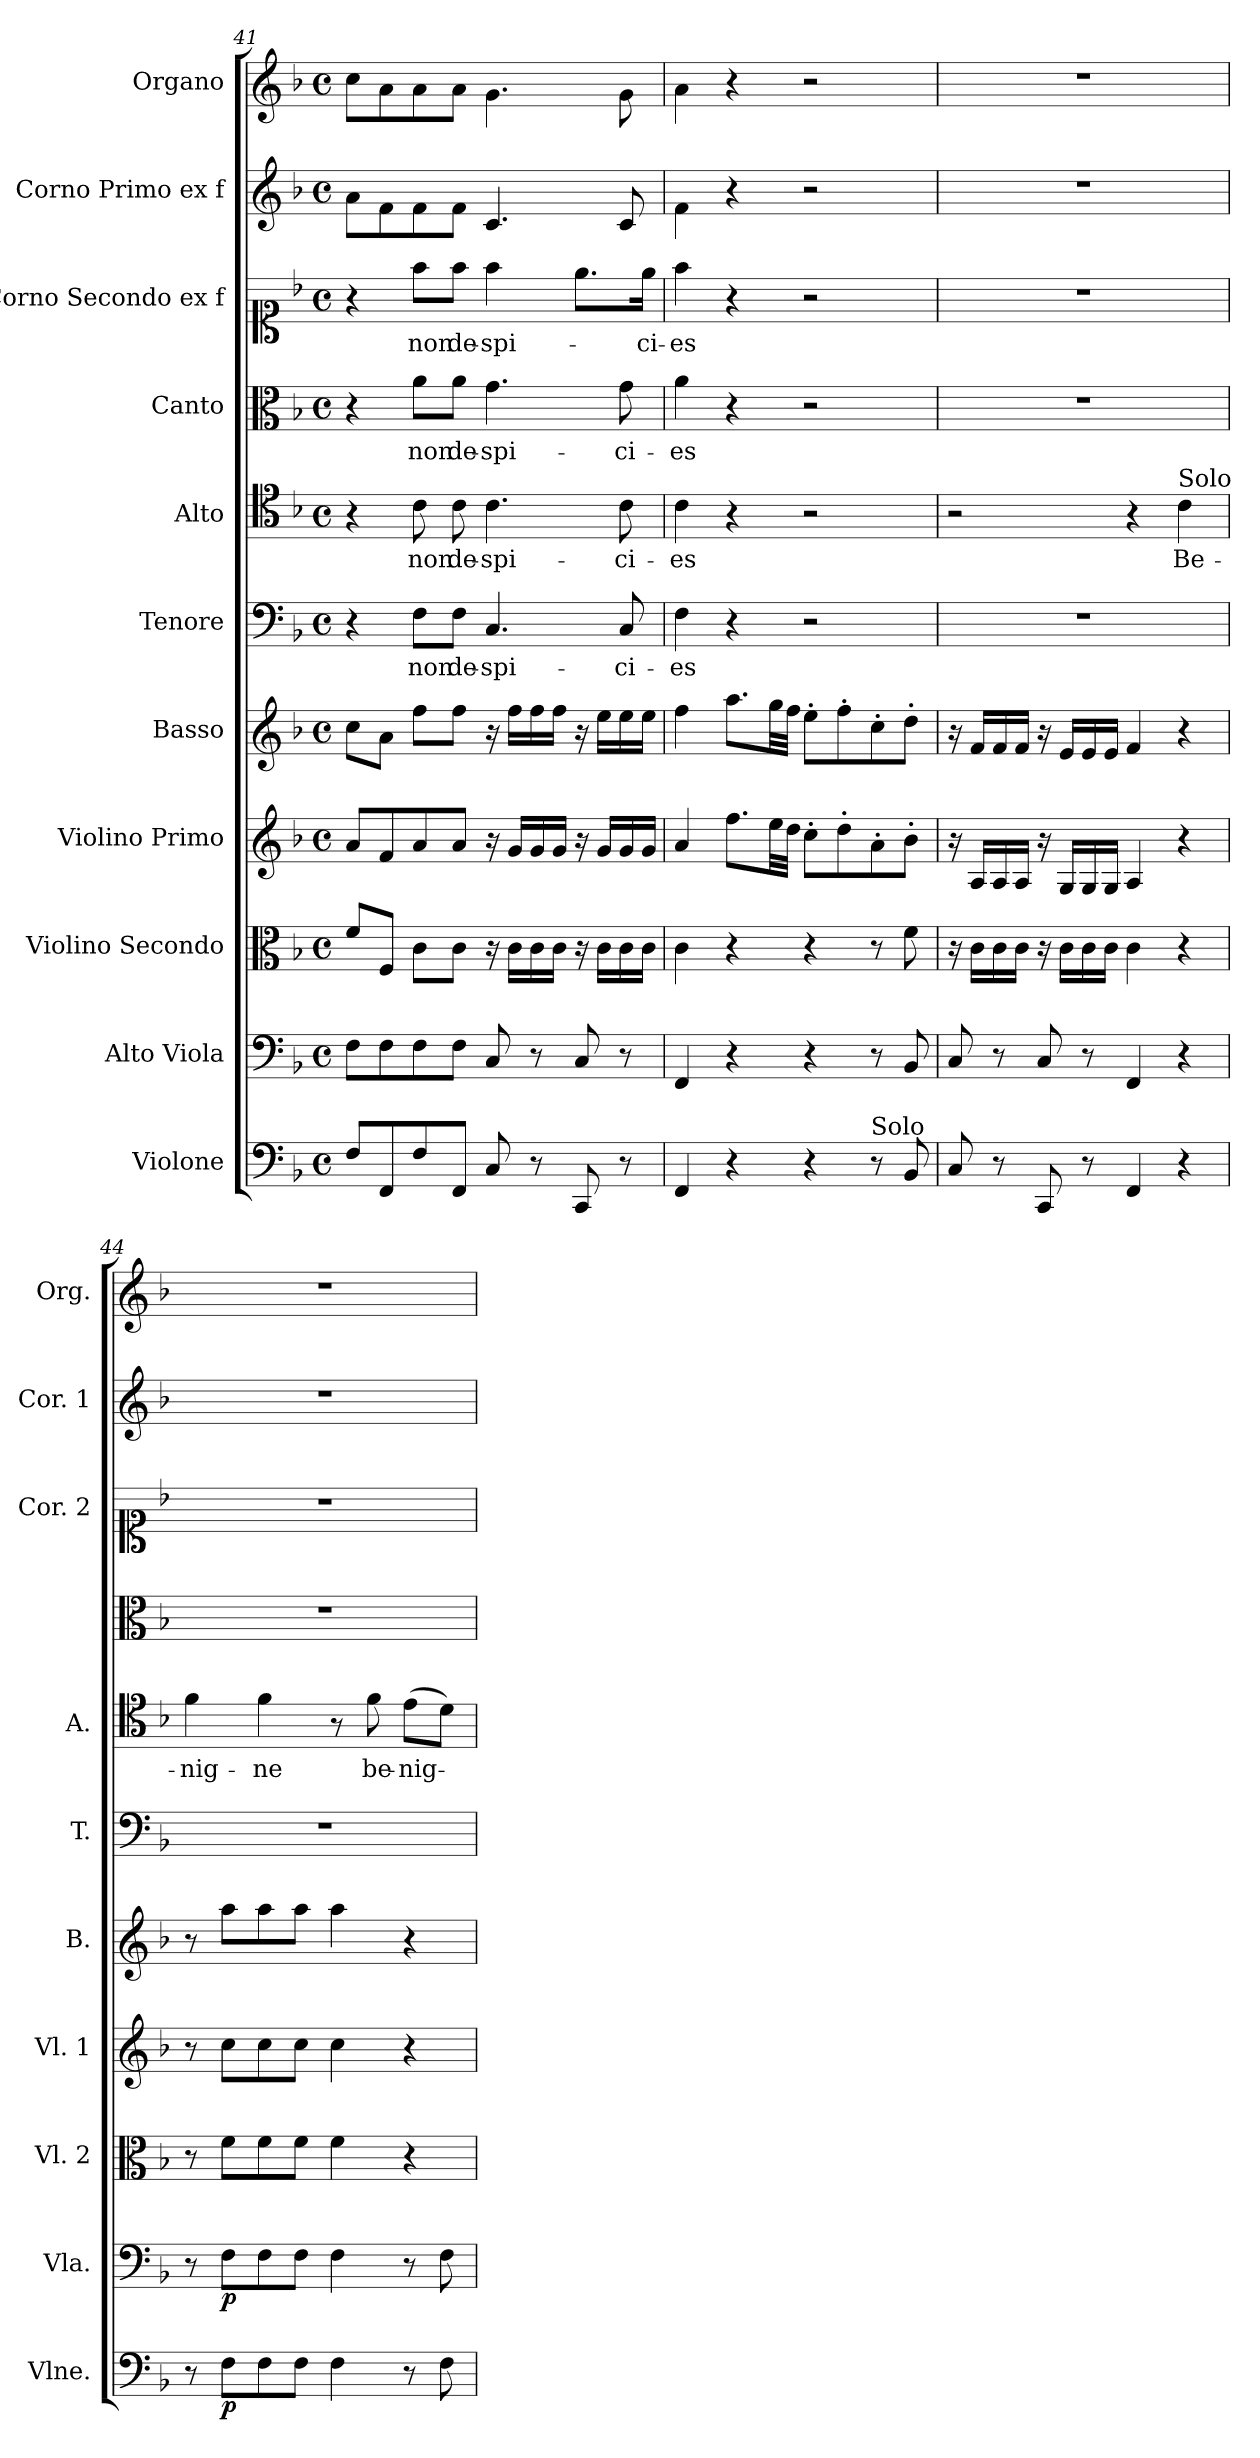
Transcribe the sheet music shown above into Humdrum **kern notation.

**kern	**dynam	**kern	**dynam	**kern	**kern	**kern	**kern	**text	**kern	**text	**kern	**text	**kern	**text	**kern	**kern
*part11	*part11	*part10	*part10	*part9	*part8	*part7	*part6	*part6	*part5	*part5	*part4	*part4	*part3	*part3	*part2	*part1
*staff11	*staff11	*staff10	*staff10	*staff9	*staff8	*staff7	*staff6	*staff6	*staff5	*staff5	*staff4	*staff4	*staff3	*staff3	*staff2	*staff1
*I"Violone	*	*I"Alto Viola	*	*I"Violino Secondo	*I"Violino Primo	*I"Basso	*I"Tenore	*	*I"Alto	*	*I"Canto	*	*I"Corno Secondo ex f	*	*I"Corno Primo ex f	*I"Organo
*I'Vlne.	*	*I'Vla.	*	*I'Vl. 2	*I'Vl. 1	*I'B.	*I'T.	*	*I'A.	*	*	*	*I'Cor. 2	*	*I'Cor. 1	*I'Org.
*clefF4	*	*clefF4	*	*clefC3	*clefG2	*clefG2	*clefF4	*	*clefC4	*	*clefC3	*	*clefC1	*	*clefG2	*clefG2
*	*	*ITrd7c12	*	*	*	*	*	*	*	*	*	*	*	*	*ITrd0c7	*ITrd0c7
*k[b-]	*	*k[b-]	*	*k[b-]	*k[b-]	*k[b-]	*k[b-]	*	*k[b-]	*	*k[b-]	*	*k[b-]	*	*k[b-]	*k[b-]
*M4/4	*	*M4/4	*	*M4/4	*M4/4	*M4/4	*M4/4	*	*M4/4	*	*M4/4	*	*M4/4	*	*M4/4	*M4/4
*met(c)	*	*met(c)	*	*met(c)	*met(c)	*met(c)	*met(c)	*	*met(c)	*	*met(c)	*	*met(c)	*	*met(c)	*met(c)
=41	=41	=41	=41	=41	=41	=41	=41	=41	=41	=41	=41	=41	=41	=41	=41	=41
8F/L	.	8FF\L	.	8f/L	8a/L	8cc\L	4r	.	4r	.	4r	.	4r	.	8a\L	8cc\L
8FF/	.	8FF\	.	8F/J	8f/	8a\J	.	.	.	.	.	.	.	.	8f\	8a\
8F/	.	8FF\	.	8c\L	8a/	8ff\L	8F\L	non	8c\	non	8a\L	non	8ff\L	non	8f\	8a\
8FF/J	.	8FF\J	.	8c\J	8a/J	8ff\J	8F\J	de-	8c\	de-	8a\J	de-	8ff\J	de-	8f\J	8a\J
8C/	.	8CC/	.	16r	16r	16r	4.C/	-spi-	4.c\	-spi-	4.g\	-spi-	4ff\	-spi-	4.c/	4.g\
.	.	.	.	16c\LL	16g/LL	16ff\LL	.	.	.	.	.	.	.	.	.	.
8r	.	8r	.	16c\	16g/	16ff\	.	.	.	.	.	.	.	.	.	.
.	.	.	.	16c\JJ	16g/JJ	16ff\JJ	.	.	.	.	.	.	.	.	.	.
8CC/	.	8CC/	.	16r	16r	16r	.	.	.	.	.	.	8.ee\L	.	.	.
.	.	.	.	16c\LL	16g/LL	16ee\LL	.	.	.	.	.	.	.	.	.	.
8r	.	8r	.	16c\	16g/	16ee\	8C/	-ci-	8c\	-ci-	8g\	-ci-	.	.	8c/	8g\
.	.	.	.	16c\JJ	16g/JJ	16ee\JJ	.	.	.	.	.	.	16ee\Jk	-ci-	.	.
!!LO:PB:g=z
=42	=42	=42	=42	=42	=42	=42	=42	=42	=42	=42	=42	=42	=42	=42	=42	=42
4FF/	.	4FFF/	.	4c\	4a/	4ff\	4F\	-es	4c\	-es	4a\	-es	4ff\	-es	4f\	4a\
4r	.	4r	.	4r	8.ff\L	8.aa\L	4r	.	4r	.	4r	.	4r	.	4r	4r
.	.	.	.	.	32ee\LL	32gg\LL	.	.	.	.	.	.	.	.	.	.
.	.	.	.	.	32dd\JJJ	32ff\JJJ	.	.	.	.	.	.	.	.	.	.
4r	.	4r	.	4r	8cc'\L	8ee'\L	2r	.	2r	.	2r	.	2r	.	2r	2r
.	.	.	.	.	8dd'\	8ff'\	.	.	.	.	.	.	.	.	.	.
!LO:TX:a:t=Solo	!	!	!	!	!	!	!	!	!	!	!	!	!	!	!	!
8r	.	8r	.	8r	8a'\	8cc'\	.	.	.	.	.	.	.	.	.	.
8BB-/	.	8BBB-/	.	8f\	8b-'\J	8dd'\J	.	.	.	.	.	.	.	.	.	.
=43	=43	=43	=43	=43	=43	=43	=43	=43	=43	=43	=43	=43	=43	=43	=43	=43
8C/	.	8CC/	.	16r	16r	16r	1r	.	2r	.	1r	.	1r	.	1r	1r
.	.	.	.	16c\LL	16A/LL	16f/LL	.	.	.	.	.	.	.	.	.	.
8r	.	8r	.	16c\	16A/	16f/	.	.	.	.	.	.	.	.	.	.
.	.	.	.	16c\JJ	16A/JJ	16f/JJ	.	.	.	.	.	.	.	.	.	.
8CC/	.	8CC/	.	16r	16r	16r	.	.	.	.	.	.	.	.	.	.
.	.	.	.	16c\LL	16G/LL	16e/LL	.	.	.	.	.	.	.	.	.	.
8r	.	8r	.	16c\	16G/	16e/	.	.	.	.	.	.	.	.	.	.
.	.	.	.	16c\JJ	16G/JJ	16e/JJ	.	.	.	.	.	.	.	.	.	.
4FF/	.	4FFF/	.	4c\	4A/	4f/	.	.	4r	.	.	.	.	.	.	.
!	!	!	!	!	!	!	!	!	!LO:TX:a:t=Solo	!	!	!	!	!	!	!
4r	.	4r	.	4r	4r	4r	.	.	4c\	Be-	.	.	.	.	.	.
=44	=44	=44	=44	=44	=44	=44	=44	=44	=44	=44	=44	=44	=44	=44	=44	=44
8r	.	8r	.	8r	8r	8r	1r	.	4f\	-nig-	1r	.	1r	.	1r	1r
!	!LO:DY:b	!	!LO:DY:b	!	!	!	!	!	!	!	!	!	!	!	!	!
8F\L	p	8FF\L	p	8f\L	8cc\L	8aa\L	.	.	.	.	.	.	.	.	.	.
8F\	.	8FF\	.	8f\	8cc\	8aa\	.	.	4f\	-ne	.	.	.	.	.	.
8F\J	.	8FF\J	.	8f\J	8cc\J	8aa\J	.	.	.	.	.	.	.	.	.	.
4F\	.	4FF\	.	4f\	4cc\	4aa\	.	.	8r	.	.	.	.	.	.	.
.	.	.	.	.	.	.	.	.	8f\	be-	.	.	.	.	.	.
8r	.	8r	.	4r	4r	4r	.	.	(>8e\L	-nig-	.	.	.	.	.	.
8F\	.	8FF\	.	.	.	.	.	.	8d\J)	.	.	.	.	.	.	.
=	=	=	=	=	=	=	=	=	=	=	=	=	=	=	=	=
*-	*-	*-	*-	*-	*-	*-	*-	*-	*-	*-	*-	*-	*-	*-	*-	*-
